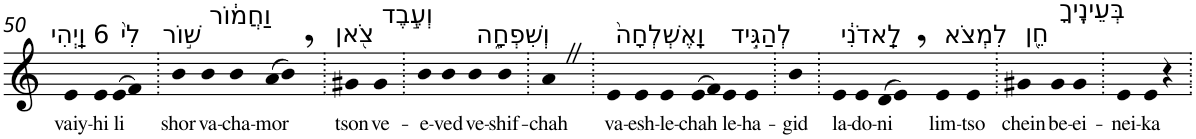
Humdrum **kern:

**kern	**text
*part1	*part1
*staff1	*staff1
*I"Piano	*
*I'Pno	*
!!LO:PB:g=z
*clefG2	*
*k[]	*
=50	=50
!LO:TX:a:t=6 וַֽיְהִי	!
!	!LO:LY:b
4e	vaiy-
!	!LO:LY:b
4e	-hi
!LO:TX:a:t=לִי֙	!
!	!LO:LY:b
(>8e	li
8f)	.
=51.	=51.
!LO:TX:a:t=שׁ֣וֹר	!
!	!LO:LY:b
4b	shor
!LO:TX:a:t=וַחֲמ֔וֹר	!
!	!LO:LY:b
4b	va-
!	!LO:LY:b
4b	-cha-
!	!LO:LY:b
(>8a	-mor
8b,)	.
=52.	=52.
!LO:TX:a:t=צֹ֖אן	!
!	!LO:LY:b
4g#X	tson
!LO:TX:a:t=וְעֶ֣בֶד	!
!	!LO:LY:b
4g#	ve-
=53.	=53.
!	!LO:LY:b
4b	-e-
!	!LO:LY:b
4b	-ved
!LO:TX:a:t=וְשִׁפְחָ֑ה	!
!	!LO:LY:b
4b	ve-
!	!LO:LY:b
4b	-shif-
=54.	=54.
!	!LO:LY:b
4aZ	-chah
=55.	=55.
!LO:TX:a:t=וָֽאֶשְׁלְחָה֙	!
!	!LO:LY:b
4e	va-
!	!LO:LY:b
4e	-esh-
!	!LO:LY:b
4e	-le-
!	!LO:LY:b
(>8e	-chah
8f)	.
!LO:TX:a:t=לְהַגִּ֣יד	!
!	!LO:LY:b
4e	le-
!	!LO:LY:b
4e	-ha-
=56.	=56.
!	!LO:LY:b
4b	-gid
=57.	=57.
!LO:TX:a:t=לַֽאדֹנִ֔י	!
!	!LO:LY:b
4e	la-
!	!LO:LY:b
4e	-do-
!	!LO:LY:b
(>8d	-ni
8e,)	.
!LO:TX:a:t=לִמְצֹא	!
!	!LO:LY:b
4e	lim-
!	!LO:LY:b
4e	-tso
=58.	=58.
!LO:TX:a:t=חֵ֖ן	!
!	!LO:LY:b
4g#X	chein
!LO:TX:a:t=בְּעֵינֶֽיךָ	!
!	!LO:LY:b
4g#	be-
!	!LO:LY:b
4g#	-ei-
=59.	=59.
!	!LO:LY:b
4e	-nei-
!	!LO:LY:b
4e	-ka
4r	.
=.	=.
*-	*-
